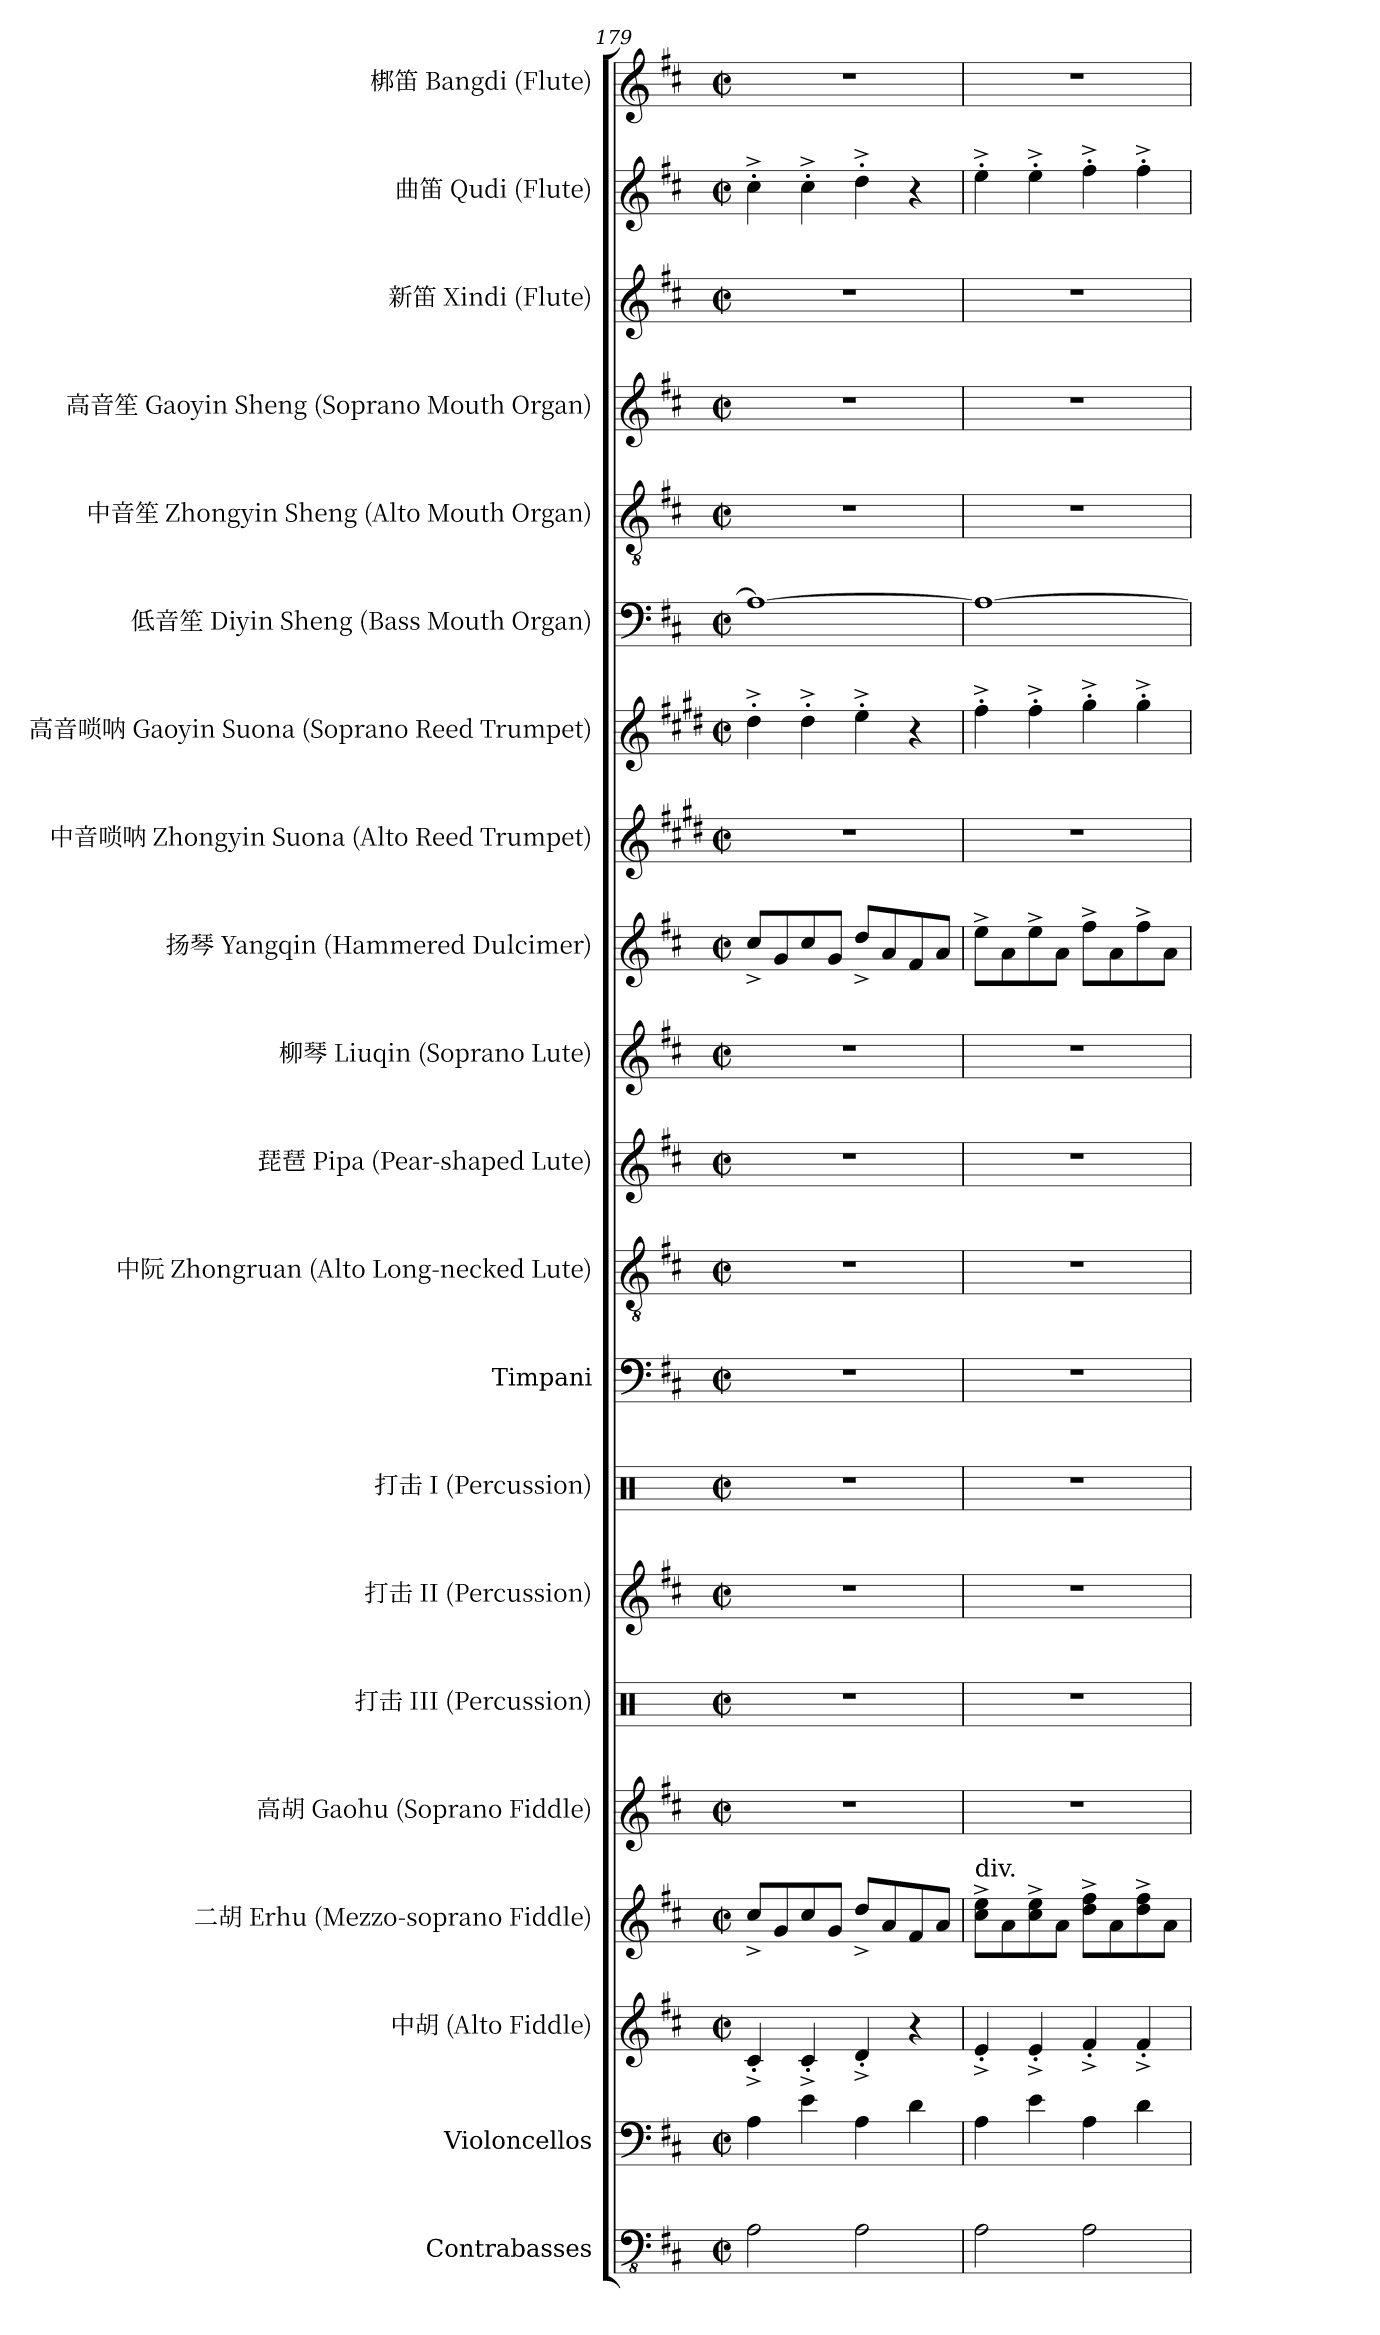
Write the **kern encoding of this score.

**kern	**kern	**kern	**kern	**kern	**kern	**kern	**kern	**kern	**kern	**kern	**kern	**kern	**kern	**kern	**kern	**kern	**kern	**kern	**kern	**kern
*part21	*part20	*part19	*part18	*part17	*part16	*part15	*part14	*part13	*part12	*part11	*part10	*part9	*part8	*part7	*part6	*part5	*part4	*part3	*part2	*part1
*staff21	*staff20	*staff19	*staff18	*staff17	*staff16	*staff15	*staff14	*staff13	*staff12	*staff11	*staff10	*staff9	*staff8	*staff7	*staff6	*staff5	*staff4	*staff3	*staff2	*staff1
*I"Contrabasses	*I"Violoncellos	*I"中胡 (Alto Fiddle)	*I"二胡 Erhu (Mezzo-soprano Fiddle)	*I"高胡 Gaohu (Soprano Fiddle)	*I"打击 III (Percussion)	*I"打击 II (Percussion)	*I"打击 I (Percussion)	*I"Timpani	*I"中阮 Zhongruan (Alto Long-necked Lute)	*I"琵琶 Pipa (Pear-shaped Lute)	*I"柳琴 Liuqin (Soprano Lute)	*I"扬琴 Yangqin  (Hammered Dulcimer)	*I"中音唢呐 Zhongyin Suona (Alto Reed Trumpet)	*I"高音唢呐 Gaoyin Suona (Soprano Reed Trumpet)	*I"低音笙 Diyin Sheng (Bass Mouth Organ)	*I"中音笙 Zhongyin Sheng (Alto Mouth Organ)	*I"高音笙 Gaoyin Sheng (Soprano Mouth Organ)	*I"新笛 Xindi (Flute)	*I"曲笛 Qudi (Flute)	*I"梆笛 Bangdi (Flute)
*I'Cbs.	*I'Vcs.	*	*	*	*I'打击 III	*I'打击 II	*I'打击 I	*I'Timp.	*	*	*	*	*	*	*	*	*	*	*	*
*clefFv4	*clefF4	*clefG2	*clefG2	*clefG2	*clefX	*clefG2	*clefX	*clefF4	*clefGv2	*clefG2	*clefG2	*clefG2	*clefG2	*clefG2	*clefF4	*clefGv2	*clefG2	*clefG2	*clefG2	*clefG2
*	*	*	*	*	*	*	*	*	*	*ITrd7c12	*	*	*ITrd1c2	*ITrd1c2	*	*	*	*	*	*
*k[f#c#]	*k[f#c#]	*k[f#c#]	*k[f#c#]	*k[f#c#]	*k[]	*k[f#c#]	*k[]	*k[f#c#]	*k[f#c#]	*k[f#c#]	*k[f#c#]	*k[f#c#]	*k[f#c#]	*k[f#c#]	*k[f#c#]	*k[f#c#]	*k[f#c#]	*k[f#c#]	*k[f#c#]	*k[f#c#]
*M2/2	*M2/2	*M2/2	*M2/2	*M2/2	*M2/2	*M2/2	*M2/2	*M2/2	*M2/2	*M2/2	*M2/2	*M2/2	*M2/2	*M2/2	*M2/2	*M2/2	*M2/2	*M2/2	*M2/2	*M2/2
*met(c|)	*met(c|)	*met(c|)	*met(c|)	*met(c|)	*met(c|)	*met(c|)	*met(c|)	*met(c|)	*met(c|)	*met(c|)	*met(c|)	*met(c|)	*met(c|)	*met(c|)	*met(c|)	*met(c|)	*met(c|)	*met(c|)	*met(c|)	*met(c|)
=179	=179	=179	=179	=179	=179	=179	=179	=179	=179	=179	=179	=179	=179	=179	=179	=179	=179	=179	=179	=179
2AA\	4A\	4c#^'/	8cc#^/L	1r	1r	1r	1r	1r	1r	1r	1r	8cc#^/L	1r	4cc#^'\	1A_	1r	1r	1r	4cc#^'\	1r
.	.	.	8g/	.	.	.	.	.	.	.	.	8g/	.	.	.	.	.	.	.	.
.	4e\	4c#^'/	8cc#/	.	.	.	.	.	.	.	.	8cc#/	.	4cc#^'\	.	.	.	.	4cc#^'\	.
.	.	.	8g/J	.	.	.	.	.	.	.	.	8g/J	.	.	.	.	.	.	.	.
2AA\	4A\	4d^'/	8dd^/L	.	.	.	.	.	.	.	.	8dd^/L	.	4dd^'\	.	.	.	.	4dd^'\	.
.	.	.	8a/	.	.	.	.	.	.	.	.	8a/	.	.	.	.	.	.	.	.
.	4d\	4r	8f#/	.	.	.	.	.	.	.	.	8f#/	.	4r	.	.	.	.	4r	.
.	.	.	8a/J	.	.	.	.	.	.	.	.	8a/J	.	.	.	.	.	.	.	.
=180	=180	=180	=180	=180	=180	=180	=180	=180	=180	=180	=180	=180	=180	=180	=180	=180	=180	=180	=180	=180
!	!	!	!LO:TX:a:t=div.	!	!	!	!	!	!	!	!	!	!	!	!	!	!	!	!	!
2AA\	4A\	4e^'/	8cc#\^ 8ee\^L	1r	1r	1r	1r	1r	1r	1r	1r	8ee^\L	1r	4ee^'\	1A_	1r	1r	1r	4ee^'\	1r
.	.	.	8a\	.	.	.	.	.	.	.	.	8a\	.	.	.	.	.	.	.	.
.	4e\	4e^'/	8cc#\^ 8ee\^	.	.	.	.	.	.	.	.	8ee^\	.	4ee^'\	.	.	.	.	4ee^'\	.
.	.	.	8a\J	.	.	.	.	.	.	.	.	8a\J	.	.	.	.	.	.	.	.
2AA\	4A\	4f#^'/	8dd\^ 8ff#\^L	.	.	.	.	.	.	.	.	8ff#^\L	.	4ff#^'\	.	.	.	.	4ff#^'\	.
.	.	.	8a\	.	.	.	.	.	.	.	.	8a\	.	.	.	.	.	.	.	.
.	4d\	4f#^'/	8dd\^ 8ff#\^	.	.	.	.	.	.	.	.	8ff#^\	.	4ff#^'\	.	.	.	.	4ff#^'\	.
.	.	.	8a\J	.	.	.	.	.	.	.	.	8a\J	.	.	.	.	.	.	.	.
=	=	=	=	=	=	=	=	=	=	=	=	=	=	=	=	=	=	=	=	=
*-	*-	*-	*-	*-	*-	*-	*-	*-	*-	*-	*-	*-	*-	*-	*-	*-	*-	*-	*-	*-
